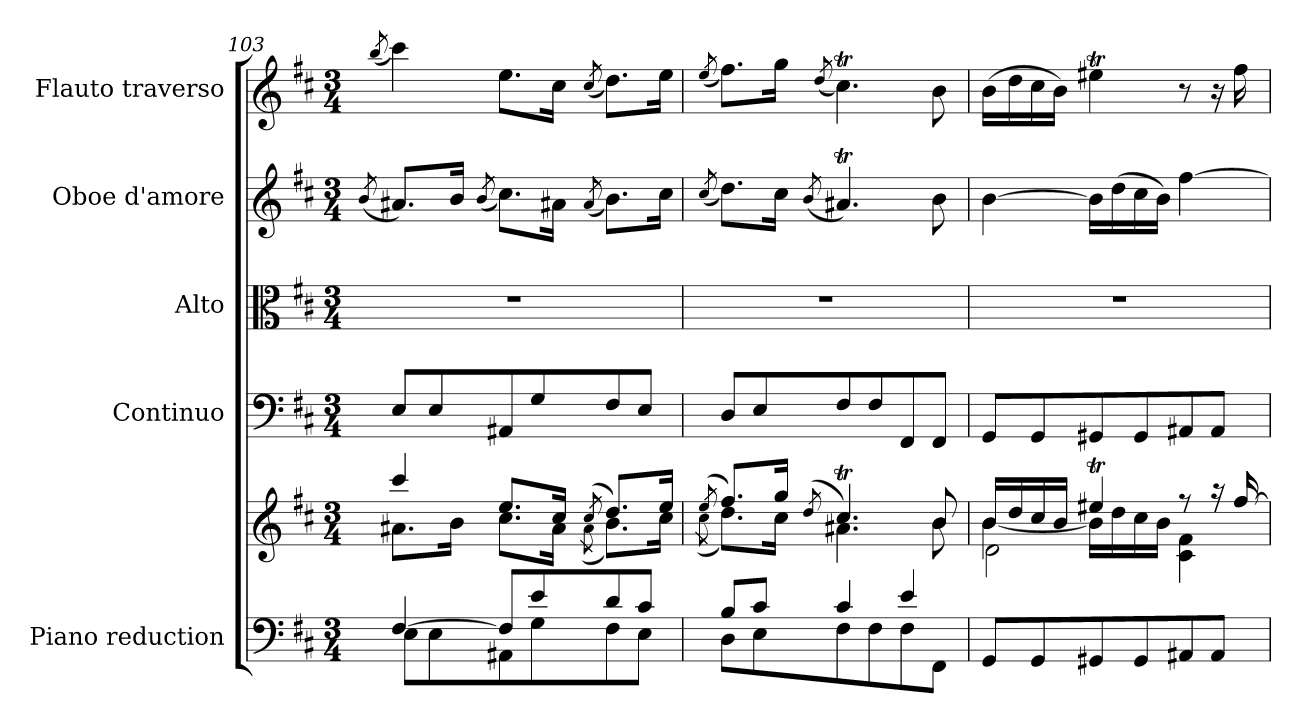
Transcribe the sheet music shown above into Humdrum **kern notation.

**kern	**kern	**kern	**kern	**kern	**kern
*part5	*part5	*part4	*part3	*part2	*part1
*staff6	*staff5	*staff4	*staff3	*staff2	*staff1
*I"Piano reduction	*	*I"Continuo	*I"Alto	*I"Oboe d'amore	*I"Flauto traverso
*I'Pno	*	*	*	*I'Ob	*I'Fl
!!LO:LB:g=z
*clefF4	*clefG2	*clefF4	*clefC3	*clefG2	*clefG2
*k[f#c#]	*k[f#c#]	*k[f#c#]	*k[f#c#]	*k[f#c#]	*k[f#c#]
*M3/4	*M3/4	*M3/4	*M3/4	*M3/4	*M3/4
=103	=103	=103	=103	=103	=103
.	.	.	.	(<8qb/	(<8qbb/
*^	*^	*	*	*	*
[4F#/	8E\L	4ccc#/	8.a#X\L	8E/L	2.r	8.a#X/L)	4ccc#\)
.	8E\	.	.	8E/	.	.	.
.	.	.	16b\Jk	.	.	16b/Jk	.
.	.	.	.	.	.	(<8qb/	.
8F#/L]	8AA#X\	8.ee/L	8.cc#\L	8AA#X/	.	8.cc#\L)	8.ee\L
8e/	8G\	.	.	8G/	.	.	.
.	.	16cc#/Jk	16a#\Jk	.	.	16a#X\Jk	16cc#\Jk
.	.	(>8qcc#/	(<8qa#\	.	.	(<8qa#/	(<8qcc#/
8d/	8F#\	8.dd/L)	8.b\L)	8F#/	.	8.b\L)	8.dd\L)
8c#/J	8E\J	.	.	8E/J	.	.	.
.	.	16ee/Jk	16cc#\Jk	.	.	16cc#\Jk	16ee\Jk
=104	=104	=104	=104	=104	=104	=104	=104
.	.	(>8qee/	(<8qcc#\	.	.	(<8qcc#/	(<8qee/
8B/L	8D\L	8.ff#/L)	8.dd\L)	8D/L	2.r	8.dd\L)	8.ff#\L)
8c#/J	8E\	.	.	8E/	.	.	.
.	.	16gg/Jk	16cc#\Jk	.	.	16cc#\Jk	16gg\Jk
.	.	(>8qdd/	.	.	.	(<8qb/	(<8qdd/
4c#/	8F#\	4.cc#t/)	4.a#X\	8F#/	.	4.a#Xt/)	4.cc#t\)
.	8F#\	.	.	8F#/	.	.	.
4e/	8F#\	.	.	8FF#/	.	.	.
.	8FF#\J	8b/	8b\	8FF#/J	.	8b\	8b\
*v	*v	*	*	*	*	*	*
=105	=105	=105	=105	=105	=105	=105
*	*	*^	*	*	*	*
8GG/L	16b/LL	[4b\	2d\	8GG/L	2.r	[4b\	(>16b\LL
.	16dd/	.	.	.	.	.	16dd\
8GG/	16cc#/	.	.	8GG/	.	.	16cc#\
.	16b/JJ	.	.	.	.	.	16b\JJ)
8GG#X/	4ee#Xt/	16b\LL]	.	8GG#X/	.	16b\LL]	4ee#Xt\
.	.	16dd\	.	.	.	(>16dd\	.
8GG#/	.	16cc#\	.	8GG#/	.	16cc#\	.
.	.	16b\JJ	.	.	.	16b\JJ)	.
8AA#X/	8r	4c#\ 4f#\	4ryy	8AA#X/	.	[4ff#\	8r
8AA#/J	16r	.	.	8AA#/J	.	.	16r
.	[16ff#/	.	.	.	.	.	16ff#\
*	*v	*v	*v	*	*	*	*
=	=	=	=	=	=
*-	*-	*-	*-	*-	*-
